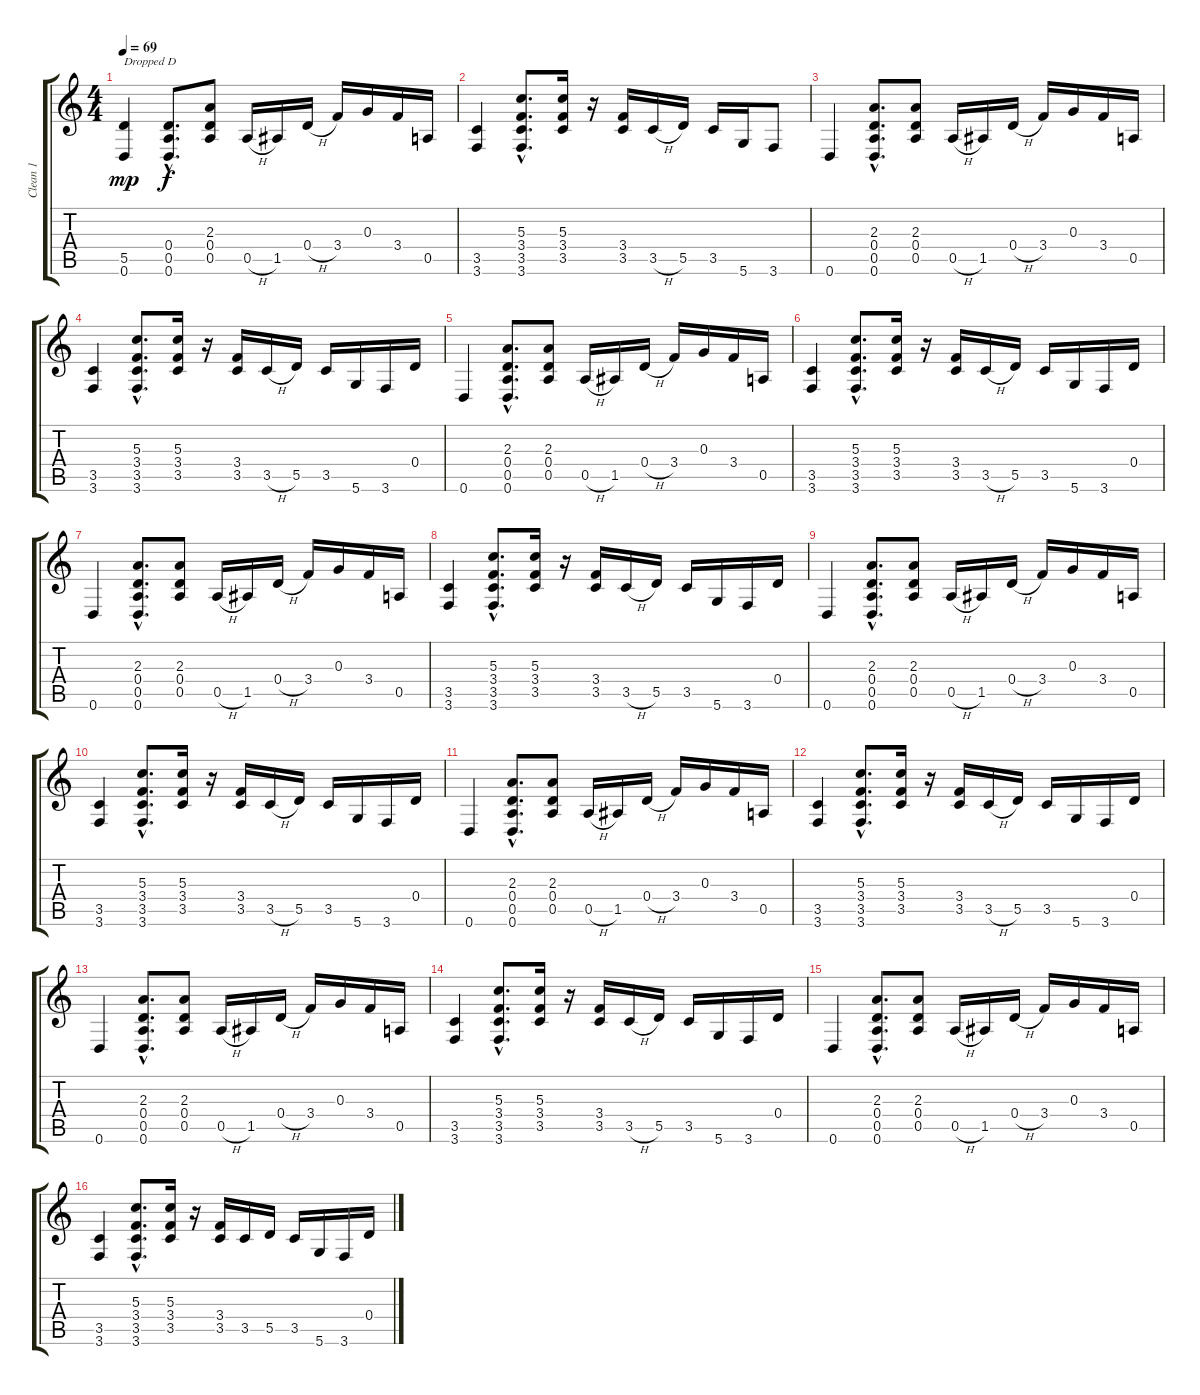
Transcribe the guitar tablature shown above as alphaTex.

\track ("Clean 1" "Clean 1") {instrument electricguitarclean}
\staff {score tabs}
\tuning (E4 B3 G3 D3 A2 D2) {hide}
\ts (4 4)
\tempo 69
\clef g2
\ks c
(5.5 0.6).4{txt "Dropped D" dy mp instrument electricguitarclean} (0.4{hac} 0.5{hac} 0.6{hac}).8{d dy f} (2.3 0.4 0.5).8 0.5{h}.16 1.5.16 0.4{h}.16 3.4.16 0.3.16 3.4.16 0.5.16 |
(3.5 3.6).4 (5.3{hac} 3.4{hac} 3.5{hac} 3.6{hac}).8{d} (5.3 3.4 3.5).16 r.16 (3.4 3.5).16 3.5{h}.16 5.5.16 3.5.16 5.6.16 3.6.8 |
0.6.4 (2.3{hac} 0.4{hac} 0.5{hac} 0.6{hac}).8{d} (2.3 0.4 0.5).8 0.5{h}.16 1.5.16 0.4{h}.16 3.4.16 0.3.16 3.4.16 0.5.16 |
(3.5 3.6).4 (5.3{hac} 3.4{hac} 3.5{hac} 3.6{hac}).8{d} (5.3 3.4 3.5).16 r.16 (3.4 3.5).16 3.5{h}.16 5.5.16 3.5.16 5.6.16 3.6.16 0.4.16 |
0.6.4 (2.3{hac} 0.4{hac} 0.5{hac} 0.6{hac}).8{d} (2.3 0.4 0.5).8 0.5{h}.16 1.5.16 0.4{h}.16 3.4.16 0.3.16 3.4.16 0.5.16 |
(3.5 3.6).4 (5.3{hac} 3.4{hac} 3.5{hac} 3.6{hac}).8{d} (5.3 3.4 3.5).16 r.16 (3.4 3.5).16 3.5{h}.16 5.5.16 3.5.16 5.6.16 3.6.16 0.4.16 |
0.6.4 (2.3{hac} 0.4{hac} 0.5{hac} 0.6{hac}).8{d} (2.3 0.4 0.5).8 0.5{h}.16 1.5.16 0.4{h}.16 3.4.16 0.3.16 3.4.16 0.5.16 |
(3.5 3.6).4 (5.3{hac} 3.4{hac} 3.5{hac} 3.6{hac}).8{d} (5.3 3.4 3.5).16 r.16 (3.4 3.5).16 3.5{h}.16 5.5.16 3.5.16 5.6.16 3.6.16 0.4.16 |
0.6.4 (2.3{hac} 0.4{hac} 0.5{hac} 0.6{hac}).8{d} (2.3 0.4 0.5).8 0.5{h}.16 1.5.16 0.4{h}.16 3.4.16 0.3.16 3.4.16 0.5.16 |
(3.5 3.6).4 (5.3{hac} 3.4{hac} 3.5{hac} 3.6{hac}).8{d} (5.3 3.4 3.5).16 r.16 (3.4 3.5).16 3.5{h}.16 5.5.16 3.5.16 5.6.16 3.6.16 0.4.16 |
0.6.4 (2.3{hac} 0.4{hac} 0.5{hac} 0.6{hac}).8{d} (2.3 0.4 0.5).8 0.5{h}.16 1.5.16 0.4{h}.16 3.4.16 0.3.16 3.4.16 0.5.16 |
(3.5 3.6).4 (5.3{hac} 3.4{hac} 3.5{hac} 3.6{hac}).8{d} (5.3 3.4 3.5).16 r.16 (3.4 3.5).16 3.5{h}.16 5.5.16 3.5.16 5.6.16 3.6.16 0.4.16 |
0.6.4 (2.3{hac} 0.4{hac} 0.5{hac} 0.6{hac}).8{d} (2.3 0.4 0.5).8 0.5{h}.16 1.5.16 0.4{h}.16 3.4.16 0.3.16 3.4.16 0.5.16 |
(3.5 3.6).4 (5.3{hac} 3.4{hac} 3.5{hac} 3.6{hac}).8{d} (5.3 3.4 3.5).16 r.16 (3.4 3.5).16 3.5{h}.16 5.5.16 3.5.16 5.6.16 3.6.16 0.4.16 |
0.6.4 (2.3{hac} 0.4{hac} 0.5{hac} 0.6{hac}).8{d} (2.3 0.4 0.5).8 0.5{h}.16 1.5.16 0.4{h}.16 3.4.16 0.3.16 3.4.16 0.5.16 |
(3.5 3.6).4 (5.3{hac} 3.4{hac} 3.5{hac} 3.6{hac}).8{d} (5.3 3.4 3.5).16 r.16 (3.4 3.5).16 3.5.16 5.5.16 3.5.16 5.6.16 3.6.16 0.4.16
